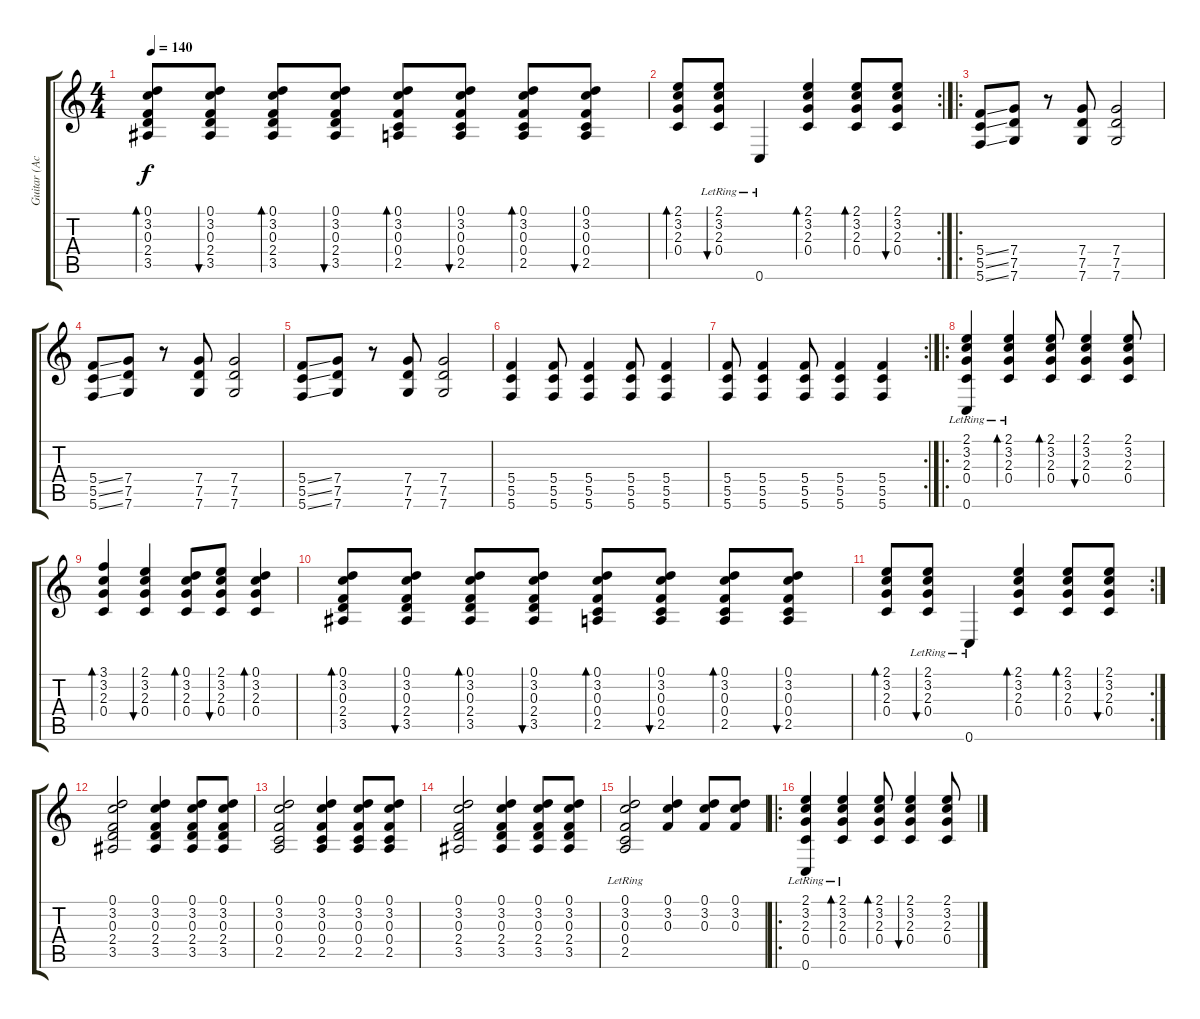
\track ("Guitar (Acoustic)" "Guitar (Ac") {instrument acousticguitarnylon}
\staff {score tabs}
\tuning (D4 A3 F3 C3 G2 C2) {hide}
\ts (4 4)
\tempo 140
\clef g2
\ks c
(0.1 3.2 0.3 2.4 3.5).8{bd 120 dy f} (0.1 3.2 0.3 2.4 3.5).8{bu 120} (0.1 3.2 0.3 2.4 3.5).8{bd 120} (0.1 3.2 0.3 2.4 3.5).8{bu 120} (0.1 3.2 0.3 0.4 2.5).8{bd 120} (0.1 3.2 0.3 0.4 2.5).8{bu 120} (0.1 3.2 0.3 0.4 2.5).8{bd 120} (0.1 3.2 0.3 0.4 2.5).8{bu 120} |
\rc 2
(2.1 3.2 2.3 0.4).8{bd 120} (2.1 3.2{lr} 2.3{lr} 0.4{lr}).8{bu 120} 0.6{lr}.4 (2.1 3.2 2.3 0.4).4{bd 120} (2.1 3.2 2.3 0.4).8{bd 120} (2.1 3.2 2.3 0.4).8{bu 120} |
\ro
(5.4{ss} 5.5{ss} 5.6{ss}).8 (7.4 7.5 7.6).8 r.8 (7.4 7.5 7.6).8 (7.4 7.5 7.6).2 |
(5.4{ss} 5.5{ss} 5.6{ss}).8 (7.4 7.5 7.6).8 r.8 (7.4 7.5 7.6).8 (7.4 7.5 7.6).2 |
(5.4{ss} 5.5{ss} 5.6{ss}).8 (7.4 7.5 7.6).8 r.8 (7.4 7.5 7.6).8 (7.4 7.5 7.6).2 |
(5.4 5.5 5.6).4 (5.4 5.5 5.6).8 (5.4 5.5 5.6).4 (5.4 5.5 5.6).8 (5.4 5.5 5.6).4 |
\rc 2
(5.4 5.5 5.6).8 (5.4 5.5 5.6).4 (5.4 5.5 5.6).8 (5.4 5.5 5.6).4 (5.4 5.5 5.6).4 |
\ro
(2.1 3.2 2.3 0.4 0.6{lr}).4 (2.1{lr} 3.2{lr} 2.3{lr} 0.4{lr}).4{bd 120} (2.1 3.2 2.3 0.4).8{bd 120} (2.1 3.2 2.3 0.4).4{bu 120} (2.1 3.2 2.3 0.4).8 |
(3.1 3.2 2.3 0.4).4{bd 120} (2.1 3.2 2.3 0.4).4{bu 120} (0.1 3.2 2.3 0.4).8{bd 120} (2.1 3.2 2.3 0.4).8{bu 120} (0.1 3.2 2.3 0.4).4{bd 120} |
(0.1 3.2 0.3 2.4 3.5).8{bd 120} (0.1 3.2 0.3 2.4 3.5).8{bu 120} (0.1 3.2 0.3 2.4 3.5).8{bd 120} (0.1 3.2 0.3 2.4 3.5).8{bu 120} (0.1 3.2 0.3 0.4 2.5).8{bd 120} (0.1 3.2 0.3 0.4 2.5).8{bu 120} (0.1 3.2 0.3 0.4 2.5).8{bd 120} (0.1 3.2 0.3 0.4 2.5).8{bu 120} |
\rc 2
(2.1 3.2 2.3 0.4).8{bd 120} (2.1 3.2{lr} 2.3{lr} 0.4{lr}).8{bu 120} 0.6{lr}.4 (2.1 3.2 2.3 0.4).4{bd 120} (2.1 3.2 2.3 0.4).8{bd 120} (2.1 3.2 2.3 0.4).8{bu 120} |
(0.1 3.2 0.3 2.4 3.5).2 (0.1 3.2 0.3 2.4 3.5).4 (0.1 3.2 0.3 2.4 3.5).8 (0.1 3.2 0.3 2.4 3.5).8 |
(0.1 3.2 0.3 0.4 2.5).2 (0.1 3.2 0.3 0.4 2.5).4 (0.1 3.2 0.3 0.4 2.5).8 (0.1 3.2 0.3 0.4 2.5).8 |
(0.1 3.2 0.3 2.4 3.5).2 (0.1 3.2 0.3 2.4 3.5).4 (0.1 3.2 0.3 2.4 3.5).8 (0.1 3.2 0.3 2.4 3.5).8 |
(0.1{lr} 3.2{lr} 0.3{lr} 0.4{lr} 2.5{lr}).2 (0.1 3.2 0.3).4 (0.1 3.2 0.3).8 (0.1 3.2 0.3).8 |
\ro
(2.1 3.2 2.3 0.4 0.6{lr}).4 (2.1{lr} 3.2{lr} 2.3{lr} 0.4{lr}).4{bd 120} (2.1 3.2 2.3 0.4).8{bd 120} (2.1 3.2 2.3 0.4).4{bu 120} (2.1 3.2 2.3 0.4).8
